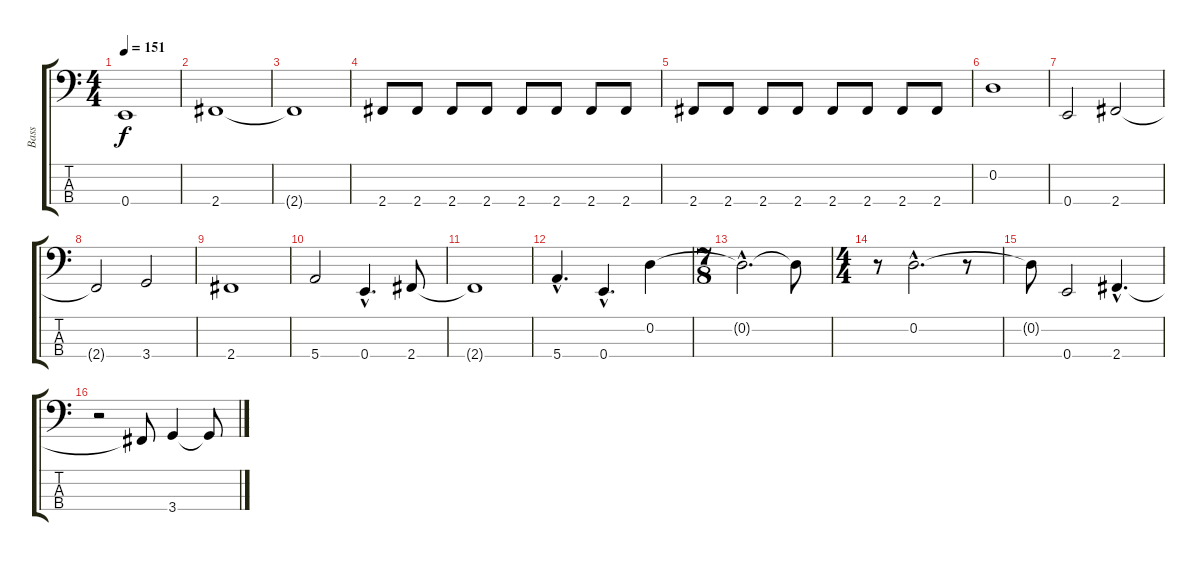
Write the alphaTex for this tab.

\track ("Bass" "Bass") {instrument fretlessbass}
\staff {score tabs}
\tuning (G2 D2 A1 E1) {hide}
\ts (4 4)
\tempo 151
\clef f4
\ks c
0.4.1{dy f} |
2.4.1 |
2.4{t}.1 |
2.4.8 2.4.8 2.4.8 2.4.8 2.4.8 2.4.8 2.4.8 2.4.8 |
2.4.8 2.4.8 2.4.8 2.4.8 2.4.8 2.4.8 2.4.8 2.4.8 |
0.2.1 |
0.4.2 2.4.2 |
2.4{t}.2 3.4.2 |
2.4.1 |
5.4.2 0.4{hac}.4{d} 2.4.8 |
2.4{t}.1 |
5.4{hac}.4{d} 0.4{hac}.4{d} 0.2.4 |
\ts (7 8)
0.2{hac t}.2{d} 0.2{t}.8 |
\ts (4 4)
r.8 0.2{hac}.2{d} r.8 |
0.2{t}.8 0.4.2 2.4{hac}.4{d} |
r.2 2.4{t}.8 3.4.4 3.4{t}.8
